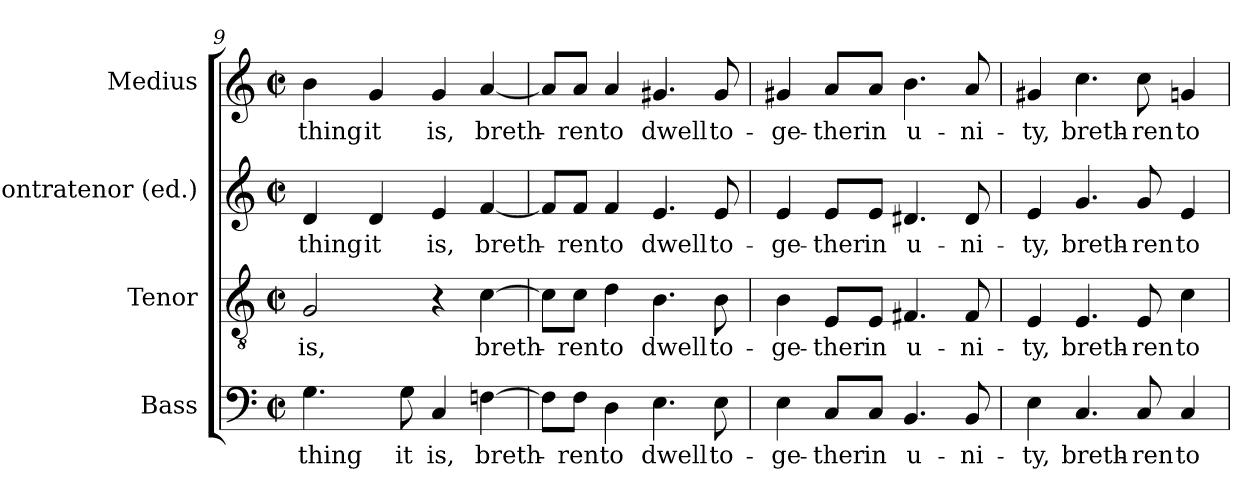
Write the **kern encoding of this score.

**kern	**text	**kern	**text	**kern	**text	**kern	**text
*part4	*part4	*part3	*part3	*part2	*part2	*part1	*part1
*staff4	*staff4	*staff3	*staff3	*staff2	*staff2	*staff1	*staff1
*I"Bass	*	*I"Tenor	*	*I"Contratenor (ed.)	*	*I"Medius	*
*I'B.	*	*I'T.	*	*I'Ct.	*	*I'M.	*
*clefF4	*	*clefGv2	*	*clefG2	*	*clefG2	*
*	*	*ITrd7c12	*	*	*	*	*
*k[]	*	*k[]	*	*k[]	*	*k[]	*
*C:	*	*C:	*	*C:	*	*C:	*
*M2/2	*	*M2/2	*	*M2/2	*	*M2/2	*
*met(c|)	*	*met(c|)	*	*met(c|)	*	*met(c|)	*
=9	=9	=9	=9	=9	=9	=9	=9
!	!LO:LY:b:color=#000000	!	!	!	!	!	!
!	!	!	!LO:LY:b:color=#000000	!	!	!	!
!	!	!	!	!	!LO:LY:b:color=#000000	!	!
!	!	!	!	!	!	!	!LO:LY:b:color=#000000
4.Gi\	thing	2GGi/	is,	4di/	thing	4bi\	thing
!	!	!	!	!	!LO:LY:b:color=#000000	!	!
!	!	!	!	!	!	!	!LO:LY:b:color=#000000
.	.	.	.	4di/	it	4gi/	it
!	!LO:LY:b:color=#000000	!	!	!	!	!	!
8Gi\	it	.	.	.	.	.	.
!	!LO:LY:b:color=#000000	!	!	!	!	!	!
!	!	!	!	!	!LO:LY:b:color=#000000	!	!
!	!	!	!	!	!	!	!LO:LY:b:color=#000000
4Ci/	is,	4r	.	4ei/	is,	4gi/	is,
!	!LO:LY:b:color=#000000	!	!	!	!	!	!
!	!	!	!LO:LY:b:color=#000000	!	!	!	!
!	!	!	!	!	!LO:LY:b:color=#000000	!	!
!	!	!	!	!	!	!	!LO:LY:b:color=#000000
[>4Fni\	breth-	[>4Ci\	breth-	[<4fi/	breth-	[<4ai/	breth-
=10	=10	=10	=10	=10	=10	=10	=10
8Fi\L]	.	8Ci\L]	.	8fi/L]	.	8ai/L]	.
!	!LO:LY:b:color=#000000	!	!	!	!	!	!
!	!	!	!LO:LY:b:color=#000000	!	!	!	!
!	!	!	!	!	!LO:LY:b:color=#000000	!	!
!	!	!	!	!	!	!	!LO:LY:b:color=#000000
8Fi\J	-ren	8Ci\J	-ren	8fi/J	-ren	8ai/J	-ren
!	!LO:LY:b:color=#000000	!	!	!	!	!	!
!	!	!	!LO:LY:b:color=#000000	!	!	!	!
!	!	!	!	!	!LO:LY:b:color=#000000	!	!
!	!	!	!	!	!	!	!LO:LY:b:color=#000000
4Di\	to	4Di\	to	4fi/	to	4ai/	to
!	!LO:LY:b:color=#000000	!	!	!	!	!	!
!	!	!	!LO:LY:b:color=#000000	!	!	!	!
!	!	!	!	!	!LO:LY:b:color=#000000	!	!
!	!	!	!	!	!	!	!LO:LY:b:color=#000000
4.Ei\	dwell	4.BBi\	dwell	4.ei/	dwell	4.g#Xi/	dwell
!	!LO:LY:b:color=#000000	!	!	!	!	!	!
!	!	!	!LO:LY:b:color=#000000	!	!	!	!
!	!	!	!	!	!LO:LY:b:color=#000000	!	!
!	!	!	!	!	!	!	!LO:LY:b:color=#000000
8Ei\	to-	8BBi\	to-	8ei/	to-	8g#i/	to-
!!LO:LB:g=z
=11	=11	=11	=11	=11	=11	=11	=11
!	!LO:LY:b:color=#000000	!	!	!	!	!	!
!	!	!	!LO:LY:b:color=#000000	!	!	!	!
!	!	!	!	!	!LO:LY:b:color=#000000	!	!
!	!	!	!	!	!	!	!LO:LY:b:color=#000000
4Ei\	-ge-	4BBi\	-ge-	4ei/	-ge-	4g#Xi/	-ge-
!	!LO:LY:b:color=#000000	!	!	!	!	!	!
!	!	!	!LO:LY:b:color=#000000	!	!	!	!
!	!	!	!	!	!LO:LY:b:color=#000000	!	!
!	!	!	!	!	!	!	!LO:LY:b:color=#000000
8Ci/L	-ther	8EEi/L	-ther	8ei/L	-ther	8ai/L	-ther
!	!LO:LY:b:color=#000000	!	!	!	!	!	!
!	!	!	!LO:LY:b:color=#000000	!	!	!	!
!	!	!	!	!	!LO:LY:b:color=#000000	!	!
!	!	!	!	!	!	!	!LO:LY:b:color=#000000
8Ci/J	in	8EEi/J	in	8ei/J	in	8ai/J	in
!	!LO:LY:b:color=#000000	!	!	!	!	!	!
!	!	!	!LO:LY:b:color=#000000	!	!	!	!
!	!	!	!	!	!LO:LY:b:color=#000000	!	!
!	!	!	!	!	!	!	!LO:LY:b:color=#000000
4.BBi/	u-	4.FF#Xi/	u-	4.d#Xi/	u-	4.bi\	u-
!	!LO:LY:b:color=#000000	!	!	!	!	!	!
!	!	!	!LO:LY:b:color=#000000	!	!	!	!
!	!	!	!	!	!LO:LY:b:color=#000000	!	!
!	!	!	!	!	!	!	!LO:LY:b:color=#000000
8BBi/	-ni-	8FF#i/	-ni-	8d#i/	-ni-	8ai/	-ni-
=12	=12	=12	=12	=12	=12	=12	=12
!	!LO:LY:b:color=#000000	!	!	!	!	!	!
!	!	!	!LO:LY:b:color=#000000	!	!	!	!
!	!	!	!	!	!LO:LY:b:color=#000000	!	!
!	!	!	!	!	!	!	!LO:LY:b:color=#000000
4Ei\	-ty,	4EEi/	-ty,	4ei/	-ty,	4g#Xi/	-ty,
!	!LO:LY:b:color=#000000	!	!	!	!	!	!
!	!	!	!LO:LY:b:color=#000000	!	!	!	!
!	!	!	!	!	!LO:LY:b:color=#000000	!	!
!	!	!	!	!	!	!	!LO:LY:b:color=#000000
4.Ci/	breth-	4.EEi/	breth-	4.gi/	breth-	4.cci\	breth-
!	!LO:LY:b:color=#000000	!	!	!	!	!	!
!	!	!	!LO:LY:b:color=#000000	!	!	!	!
!	!	!	!	!	!LO:LY:b:color=#000000	!	!
!	!	!	!	!	!	!	!LO:LY:b:color=#000000
8Ci/	-ren	8EEi/	-ren	8gi/	-ren	8cci\	-ren
!	!LO:LY:b:color=#000000	!	!	!	!	!	!
!	!	!	!LO:LY:b:color=#000000	!	!	!	!
!	!	!	!	!	!LO:LY:b:color=#000000	!	!
!	!	!	!	!	!	!	!LO:LY:b:color=#000000
4Ci/	to	4Ci\	to	4ei/	to	4gni/	to
=	=	=	=	=	=	=	=
*-	*-	*-	*-	*-	*-	*-	*-
